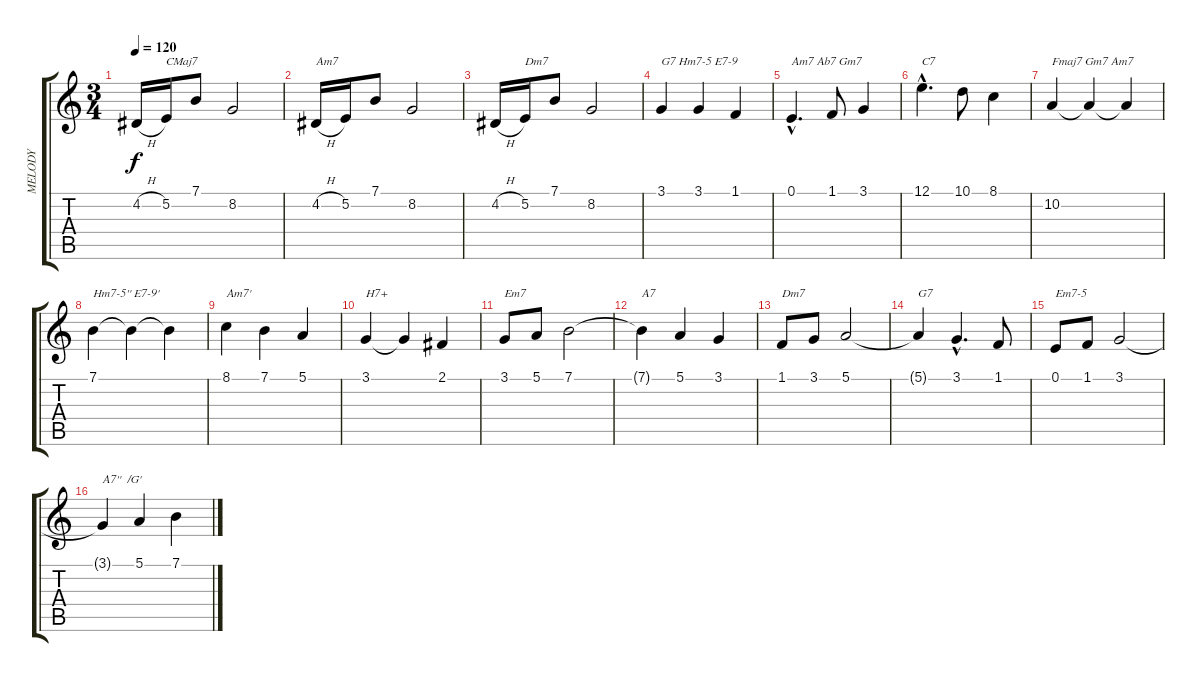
\track ("MELODY" "MELODY") {instrument trumpet}
\staff {score tabs}
\tuning (E4 B3 G3 D3 A2 E2) {hide}
\ts (3 4)
\tempo 120
\clef g2
\ks c
4.2{h}.16{dy f} 5.2.16{txt "CMaj7"} 7.1.8 8.2.2 |
4.2{h}.16{txt "Am7"} 5.2.16 7.1.8 8.2.2 |
4.2{h}.16 5.2.16{txt "Dm7"} 7.1.8 8.2.2 |
3.1.4{txt "G7 Hm7-5 E7-9  "} 3.1.4 1.1.4 |
0.1{hac}.4{d txt "Am7 Ab7 Gm7"} 1.1.8 3.1.4 |
12.1{hac}.4{d txt "C7"} 10.1.8 8.1.4 |
10.2.4{txt "Fmaj7 Gm7 Am7"} 10.2{t}.4 10.2{t}.4 |
7.1.4{txt "Hm7-5'' E7-9'"} 7.1{t}.4 7.1{t}.4 |
8.1.4{txt "Am7' "} 7.1.4 5.1.4 |
3.1.4{txt "H7+"} 3.1{t}.4 2.1.4 |
3.1.8{txt "Em7"} 5.1.8 7.1.2 |
7.1{t}.4{txt "A7"} 5.1.4 3.1.4 |
1.1.8{txt "Dm7"} 3.1.8 5.1.2 |
5.1{t}.4{txt "G7"} 3.1{hac}.4{d} 1.1.8 |
0.1.8{txt "Em7-5"} 1.1.8 3.1.2 |
3.1{t}.4{txt "A7''  /G'"} 5.1.4 7.1.4
